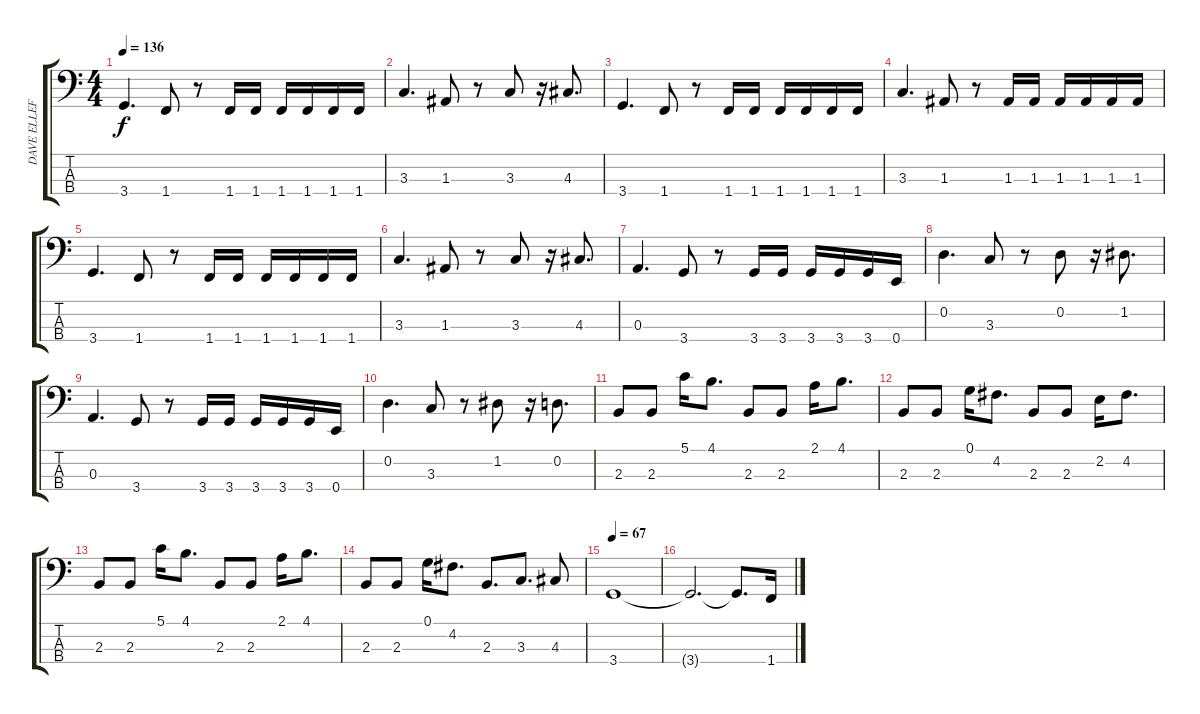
\track ("DAVE ELLEFSON" "DAVE ELLEF") {instrument electricbasspick}
\staff {score tabs}
\tuning (G2 D2 A1 E1) {hide}
\ts (4 4)
\tempo 136
\clef f4
\ks c
3.4.4{d dy f} 1.4.8 r.8 1.4.16 1.4.16 1.4.16 1.4.16 1.4.16 1.4.16 |
3.3.4{d} 1.3.8 r.8 3.3.8 r.16 4.3.8{d} |
3.4.4{d} 1.4.8 r.8 1.4.16 1.4.16 1.4.16 1.4.16 1.4.16 1.4.16 |
3.3.4{d} 1.3.8 r.8 1.3.16 1.3.16 1.3.16 1.3.16 1.3.16 1.3.16 |
3.4.4{d} 1.4.8 r.8 1.4.16 1.4.16 1.4.16 1.4.16 1.4.16 1.4.16 |
3.3.4{d} 1.3.8 r.8 3.3.8 r.16 4.3.8{d} |
0.3.4{d} 3.4.8 r.8 3.4.16 3.4.16 3.4.16 3.4.16 3.4.16 0.4.16 |
0.2.4{d} 3.3.8 r.8 0.2.8 r.16 1.2.8{d} |
0.3.4{d} 3.4.8 r.8 3.4.16 3.4.16 3.4.16 3.4.16 3.4.16 0.4.16 |
0.2.4{d} 3.3.8 r.8 1.2.8 r.16 0.2.8{d} |
2.3.8 2.3.8 5.1.16 4.1.8{d} 2.3.8 2.3.8 2.1.16 4.1.8{d} |
2.3.8 2.3.8 0.1.16 4.2.8{d} 2.3.8 2.3.8 2.2.16 4.2.8{d} |
2.3.8 2.3.8 5.1.16 4.1.8{d} 2.3.8 2.3.8 2.1.16 4.1.8{d} |
2.3.8 2.3.8 0.1.16 4.2.8{d} 2.3.8{d} 3.3.8{d} 4.3.8 |
\tempo 67
3.4.1 |
3.4{t}.2{d} 3.4{t}.8{d} 1.4.16
